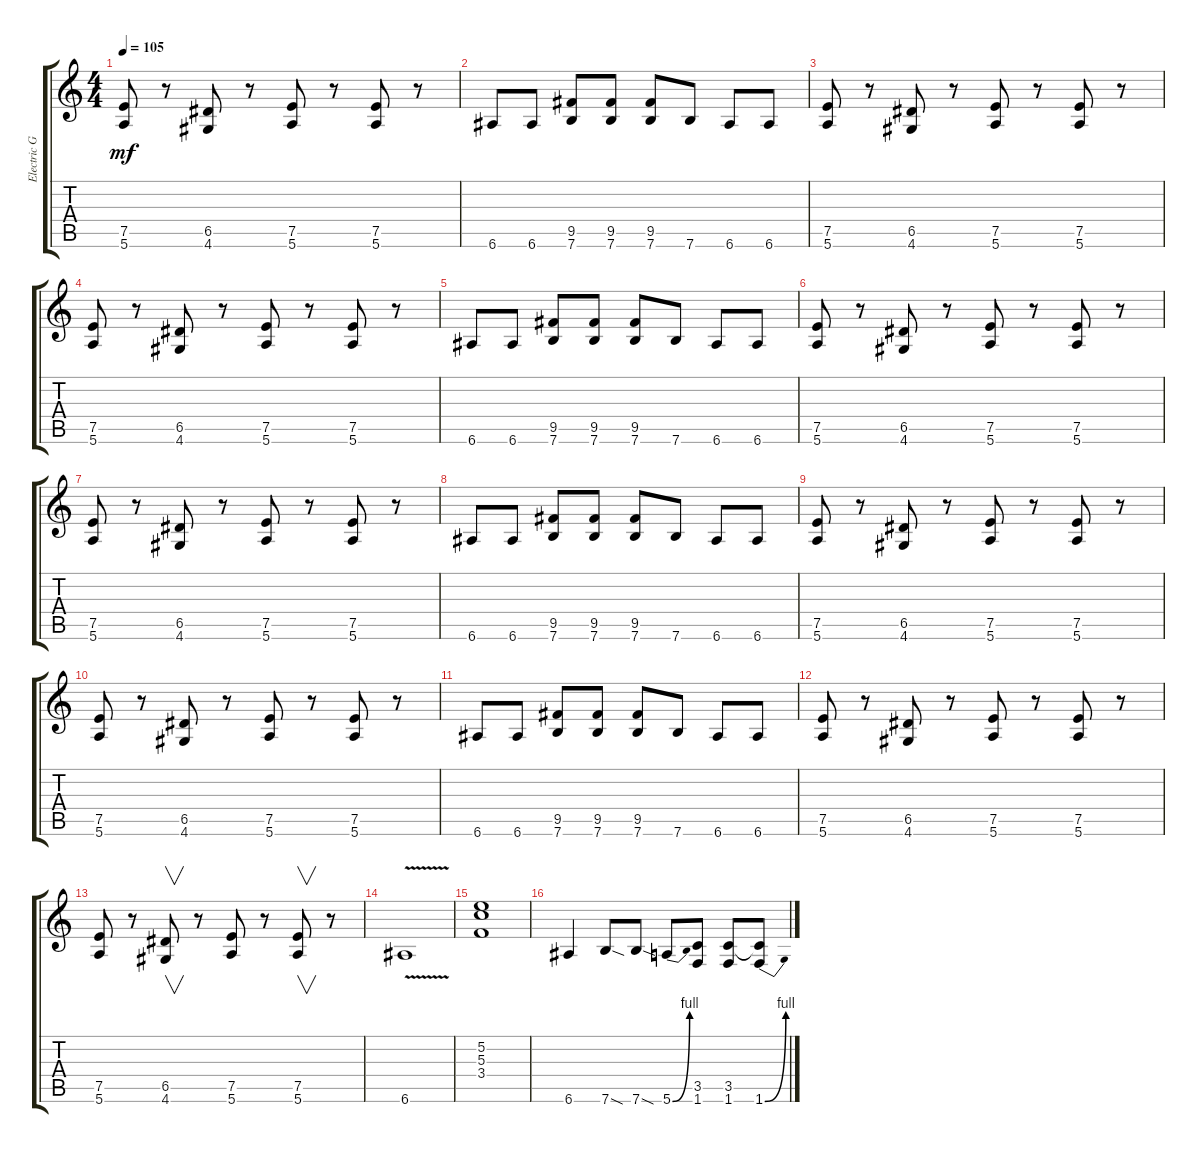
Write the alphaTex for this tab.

\track ("Electric Guitar" "Electric G") {instrument overdrivenguitar}
\staff {score tabs}
\tuning (E4 B3 G3 D3 A2 E2) {hide}
\ts (4 4)
\tempo 105
\clef g2
\ks c
(7.5 5.6).8{dy mf} r.8 (6.5 4.6).8 r.8 (7.5 5.6).8 r.8 (7.5 5.6).8 r.8 |
6.6.8 6.6.8 (9.5 7.6).8 (9.5 7.6).8 (9.5 7.6).8 7.6.8 6.6.8 6.6.8 |
(7.5 5.6).8 r.8 (6.5 4.6).8 r.8 (7.5 5.6).8 r.8 (7.5 5.6).8 r.8 |
(7.5 5.6).8 r.8 (6.5 4.6).8 r.8 (7.5 5.6).8 r.8 (7.5 5.6).8 r.8 |
6.6.8 6.6.8 (9.5 7.6).8 (9.5 7.6).8 (9.5 7.6).8 7.6.8 6.6.8 6.6.8 |
(7.5 5.6).8 r.8 (6.5 4.6).8 r.8 (7.5 5.6).8 r.8 (7.5 5.6).8 r.8 |
(7.5 5.6).8 r.8 (6.5 4.6).8 r.8 (7.5 5.6).8 r.8 (7.5 5.6).8 r.8 |
6.6.8 6.6.8 (9.5 7.6).8 (9.5 7.6).8 (9.5 7.6).8 7.6.8 6.6.8 6.6.8 |
(7.5 5.6).8 r.8 (6.5 4.6).8 r.8 (7.5 5.6).8 r.8 (7.5 5.6).8 r.8 |
(7.5 5.6).8 r.8 (6.5 4.6).8 r.8 (7.5 5.6).8 r.8 (7.5 5.6).8 r.8 |
6.6.8 6.6.8 (9.5 7.6).8 (9.5 7.6).8 (9.5 7.6).8 7.6.8 6.6.8 6.6.8 |
(7.5 5.6).8 r.8 (6.5 4.6).8 r.8 (7.5 5.6).8 r.8 (7.5 5.6).8 r.8 |
(7.5 5.6).8 r.8 (6.5 4.6).8{v} r.8 (7.5 5.6).8 r.8 (7.5 5.6).8{v} r.8 |
6.6{v}.1 |
(5.2 5.3 3.4).1 |
6.6.4 7.6{sod}.8 7.6{sod}.8 5.6{be (bend 0 0 60 4)}.8 (3.5 1.6).8 (3.5 1.6).8 (3.5{t} 1.6{be (bend 0 0 60 4)}).8
